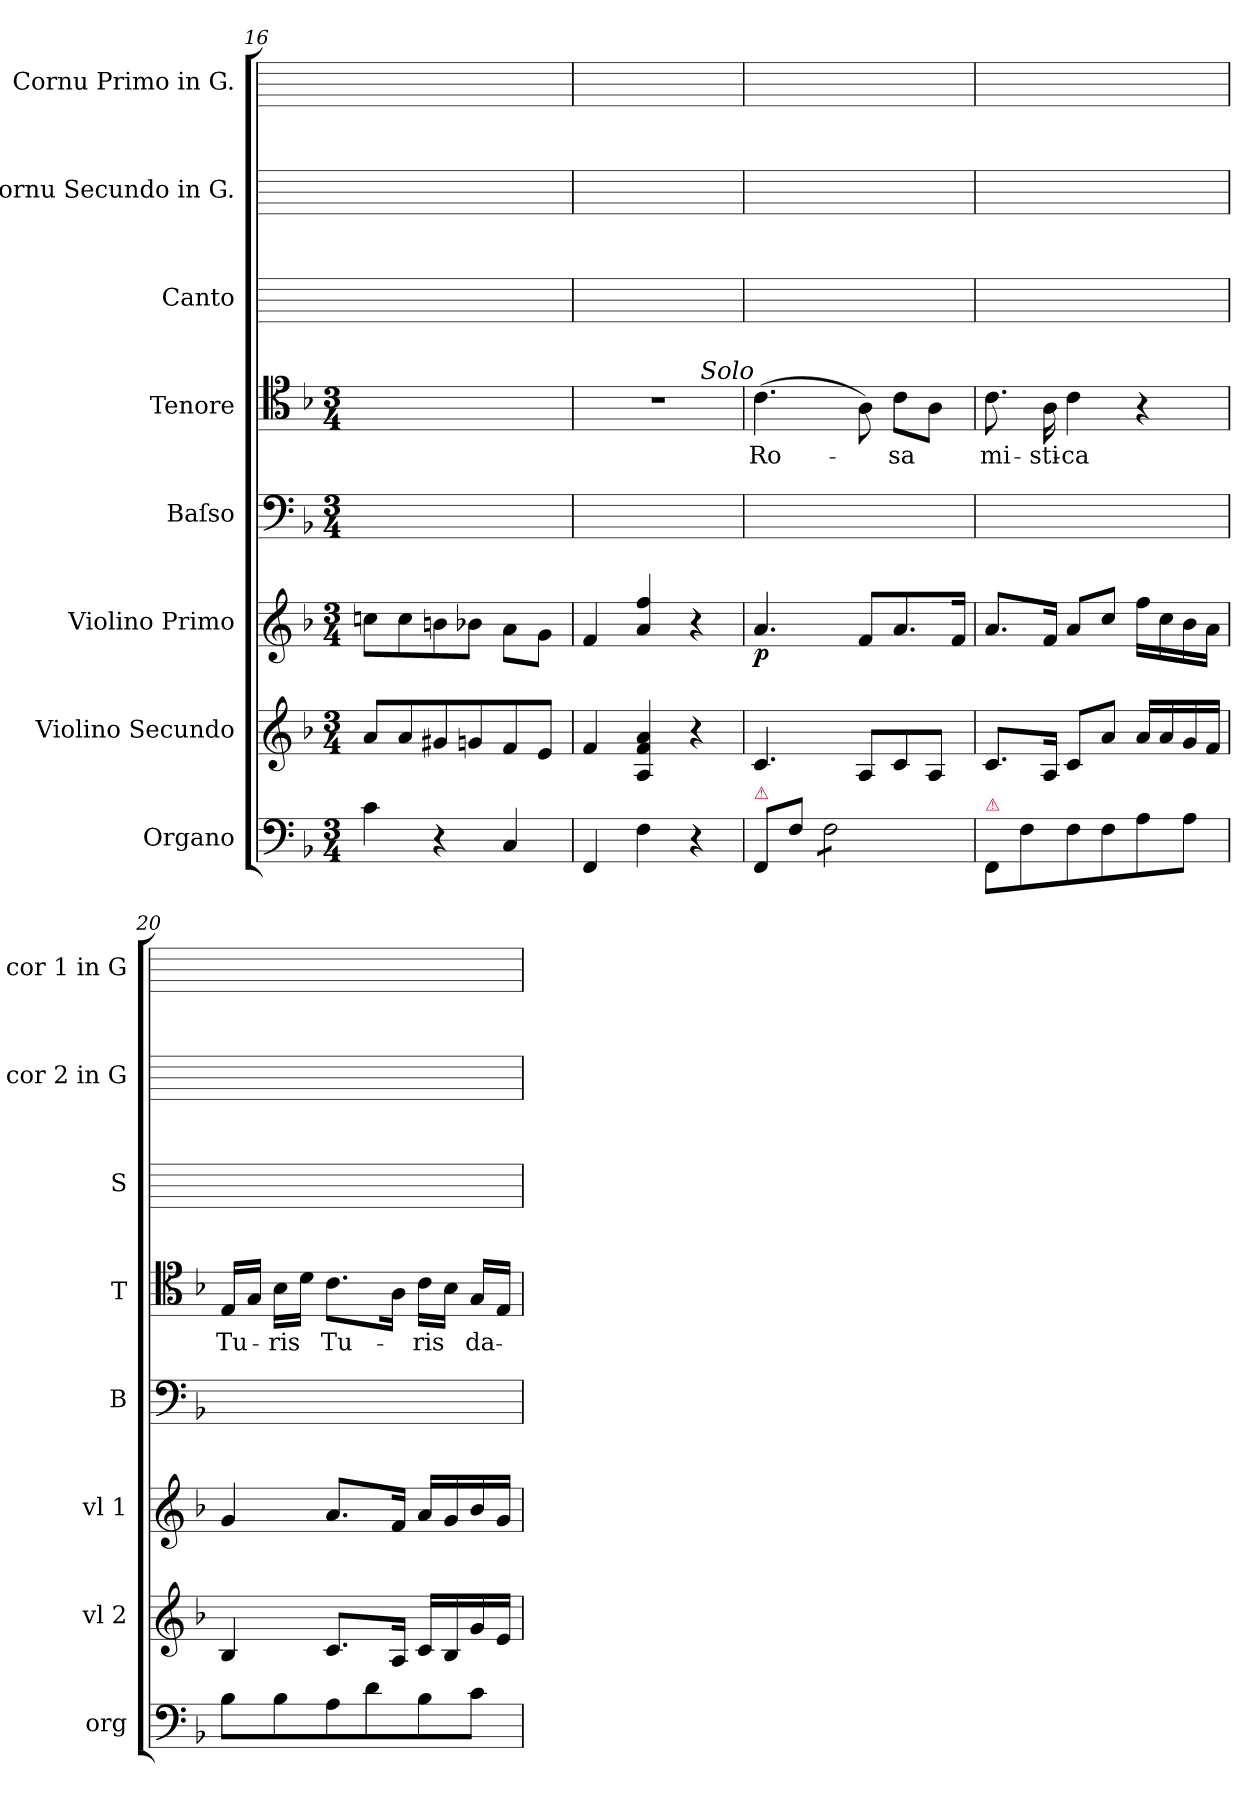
**kern	**kern	**kern	**dynam	**kern	**kern	**text	**kern	**kern	**kern
*part8	*part7	*part6	*part6	*part5	*part4	*part4	*part3	*part2	*part1
*staff8	*staff7	*staff6	*staff6	*staff5	*staff4	*staff4	*staff3	*staff2	*staff1
*I"Organo	*I"Violino Secundo	*I"Violino Primo	*	*I"Baſso	*I"Tenore	*	*I"Canto	*I"Cornu Secundo in G.	*I"Cornu Primo in G.
*I'org	*I'vl 2	*I'vl 1	*	*I'B	*I'T	*	*I'S	*I'cor 2 in G	*I'cor 1 in G
*clefF4	*clefG2	*clefG2	*	*clefF4	*clefC4	*	*	*	*
*k[b-]	*k[b-]	*k[b-]	*	*k[b-]	*k[b-]	*	*	*	*
*F:	*F:	*F:	*	*F:	*F:	*	*	*	*
*M3/4	*M3/4	*M3/4	*	*M3/4	*M3/4	*	*	*	*
=16	=16	=16	=16	=16	=16	=16	=16	=16	=16
4c\	8a/L	8ccn\L	.	2.ryy	2.ryy	.	2.ryy	2.ryy	2.ryy
.	8a/	8cc\	.	.	.	.	.	.	.
4r	8g#X/	8bn\	.	.	.	.	.	.	.
.	8gn/	8b-X\J	.	.	.	.	.	.	.
4C/	8f/	8a\L	.	.	.	.	.	.	.
.	8e/J	8g\J	.	.	.	.	.	.	.
=17	=17	=17	=17	=17	=17	=17	=17	=17	=17
4FF/	4f/	4f/	.	2.ryy	2.r	.	2.ryy	2.ryy	2.ryy
4F\	4A/ 4f/ 4a/	4a/ 4ff/	.	.	.	.	.	.	.
4r	4r	4r	.	.	.	.	.	.	.
=18	=18	=18	=18	=18	=18	=18	=18	=18	=18
!	!	!	!	!	!LO:TX:a:i:rj:t=Solo	!	!	!	!
!LO:TX:a:color=crimson:t=⚠	!	!	!	!	!	!	!	!	!
8FF/L	4.c/	4.a/	p.	2.ryy	(4.c\	Ro-	2.ryy	2.ryy	2.ryy
8F\J	.	.	.	.	.	.	.	.	.
*tremolo	*	*	*	*	*	*	*	*	*
8F\L	.	.	.	.	.	.	.	.	.
8F\	8A/L	8f/L	.	.	8A\)	.	.	.	.
8F\	8c/	8.a/	.	.	8c\L	-sa	.	.	.
8F\J	8A/J	.	.	.	8A\J	.	.	.	.
*Xtremolo	*	*	*	*	*	*	*	*	*
.	.	16f/Jk	.	.	.	.	.	.	.
=19	=19	=19	=19	=19	=19	=19	=19	=19	=19
!LO:TX:a:color=crimson:t=⚠	!	!	!	!	!	!	!	!	!
8FF/L	8.c/L	8.a/L	.	2.ryy	8.c\	mi-	2.ryy	2.ryy	2.ryy
8F\	.	.	.	.	.	.	.	.	.
.	16A/Jk	16f/Jk	.	.	16A\	-sti-	.	.	.
8F\	8c/L	8a/L	.	.	4c\	-ca	.	.	.
8F\	8a/J	8cc/J	.	.	.	.	.	.	.
8A\	16a/LL	16ff\LL	.	.	4r	.	.	.	.
.	16a/	16cc\	.	.	.	.	.	.	.
8A\J	16g/	16b-\	.	.	.	.	.	.	.
.	16f/JJ	16a\JJ	.	.	.	.	.	.	.
=20	=20	=20	=20	=20	=20	=20	=20	=20	=20
8B-\L	4B-/	4g/	.	2.ryy	16E/LL	Tu-	2.ryy	2.ryy	2.ryy
.	.	.	.	.	16G/JJ	.	.	.	.
8B-\	.	.	.	.	16B-\LL	-ris	.	.	.
.	.	.	.	.	16d\JJ	.	.	.	.
!	!	!	!	!	!	!LO:LY:i	!	!	!
8A\	8.c/L	8.a/L	.	.	8.c\L	Tu-	.	.	.
8d\	.	.	.	.	.	.	.	.	.
.	16A/Jk	16f/Jk	.	.	16A\Jk	.	.	.	.
!	!	!	!	!	!	!LO:LY:i	!	!	!
8B-\	16c/LL	16a/LL	.	.	16c\LL	-ris	.	.	.
.	16B-/	16g/	.	.	16B-\JJ	.	.	.	.
8c\J	16g/	16b-/	.	.	16G/LL	da-	.	.	.
.	16e/JJ	16g/JJ	.	.	16E/JJ	.	.	.	.
=	=	=	=	=	=	=	=	=	=
*-	*-	*-	*-	*-	*-	*-	*-	*-	*-
